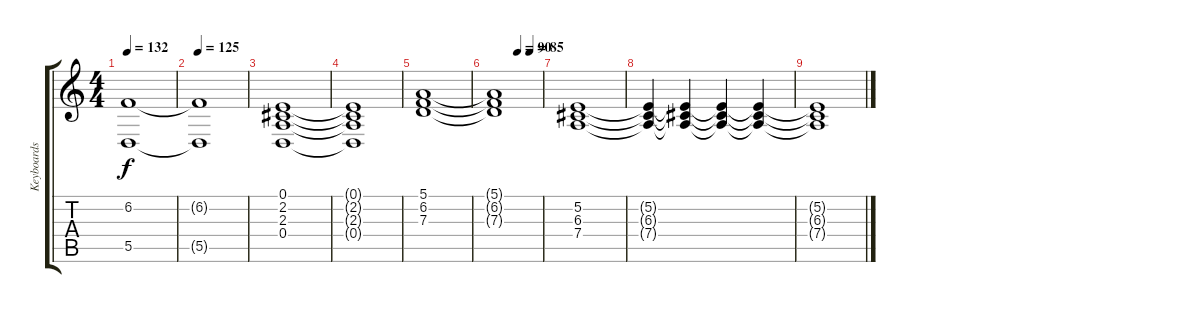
\track ("Keyboards 1" "Keyboards ") {instrument stringensemble2}
\staff {score tabs}
\tuning (E4 B3 G3 D3 A2 E2) {hide}
\ts (4 4)
\tempo 132
\clef g2
\ks c
(6.2 5.5).1{dy f} |
\tempo 125
(6.2{t} 5.5{t}).1 |
(0.1 2.2 2.3 0.4).1 |
(0.1{t} 2.2{t} 2.3{t} 0.4{t}).1 |
(5.1 6.2 7.3).1 |
\tempo (90 0.5)
\tempo (85 0.75)
(5.1{t} 6.2{t} 7.3{t}).1 |
(5.2 6.3 7.4).1{volume 1} |
(5.2{t} 6.3{t} 7.4{t}).4 (5.2{t} 6.3{t} 7.4{t}).4 (5.2{t} 6.3{t} 7.4{t}).4 (5.2{t} 6.3{t} 7.4{t}).4 |
(5.2{t} 6.3{t} 7.4{t}).1
